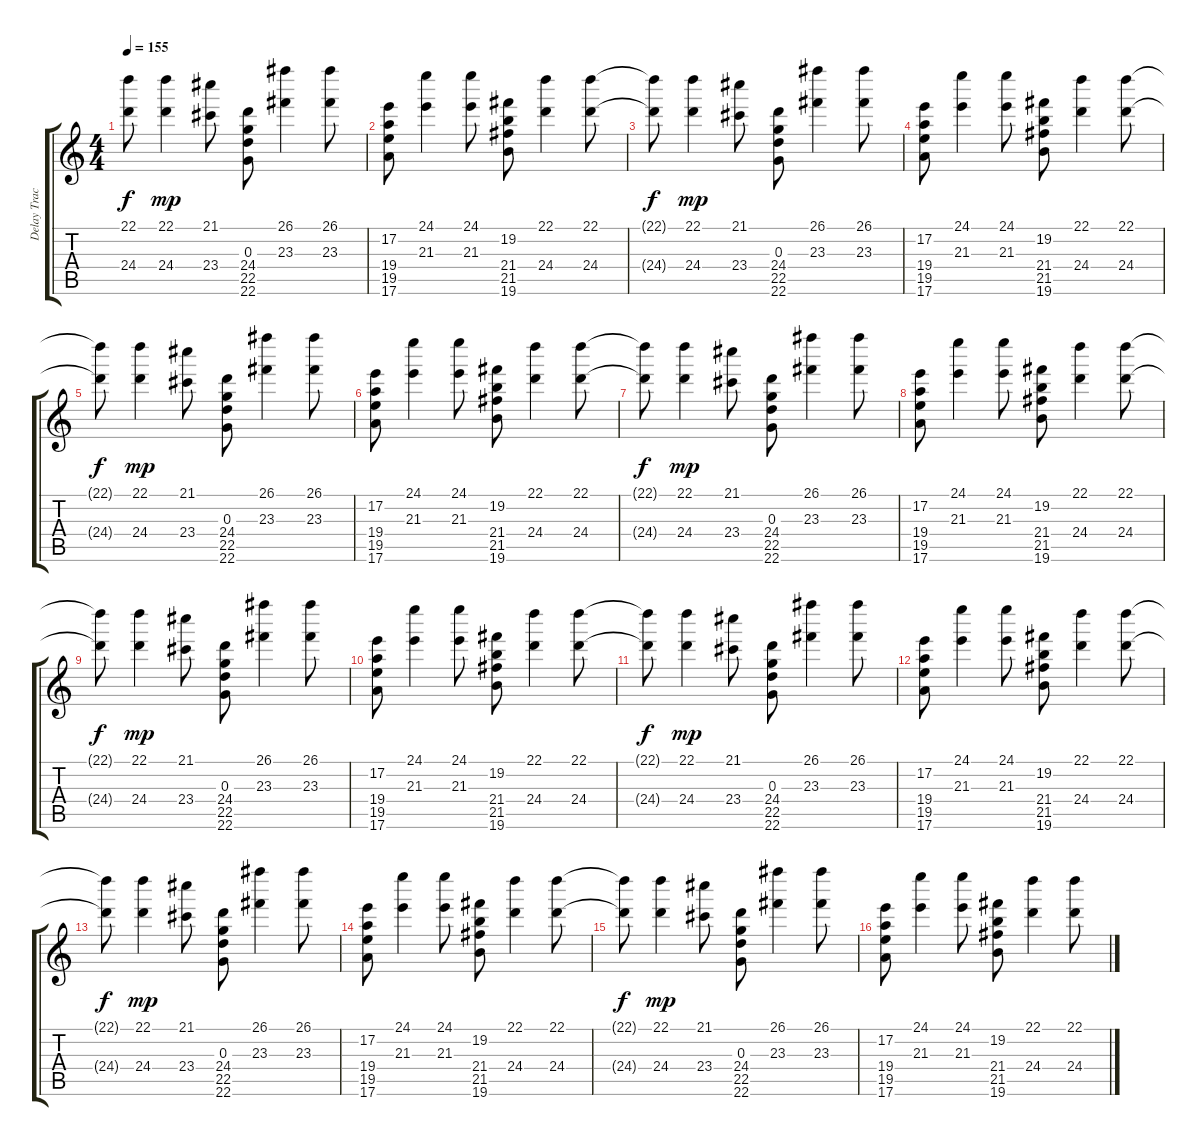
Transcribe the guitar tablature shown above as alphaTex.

\track ("Delay Track (ignore)" "Delay Trac") {instrument electricguitarjazz}
\staff {score tabs}
\tuning (E4 B3 G3 D3 A2 E2) {hide}
\ts (4 4)
\tempo 155
\clef g2
\ks c
(22.1{t} 24.4{t}).8{dy f} (22.1 24.4).4{dy mp} (21.1 23.4).8 (0.3 24.4 22.5 22.6).8 (26.1 23.3).4 (26.1 23.3).8 |
(17.2 19.4 19.5 17.6).8 (24.1 21.3).4 (24.1 21.3).8 (19.2 21.4 21.5 19.6).8 (22.1 24.4).4 (22.1 24.4).8 |
(22.1{t} 24.4{t}).8{dy f} (22.1 24.4).4{dy mp} (21.1 23.4).8 (0.3 24.4 22.5 22.6).8 (26.1 23.3).4 (26.1 23.3).8 |
(17.2 19.4 19.5 17.6).8 (24.1 21.3).4 (24.1 21.3).8 (19.2 21.4 21.5 19.6).8 (22.1 24.4).4 (22.1 24.4).8 |
(22.1{t} 24.4{t}).8{dy f} (22.1 24.4).4{dy mp} (21.1 23.4).8 (0.3 24.4 22.5 22.6).8 (26.1 23.3).4 (26.1 23.3).8 |
(17.2 19.4 19.5 17.6).8 (24.1 21.3).4 (24.1 21.3).8 (19.2 21.4 21.5 19.6).8 (22.1 24.4).4 (22.1 24.4).8 |
(22.1{t} 24.4{t}).8{dy f} (22.1 24.4).4{dy mp} (21.1 23.4).8 (0.3 24.4 22.5 22.6).8 (26.1 23.3).4 (26.1 23.3).8 |
(17.2 19.4 19.5 17.6).8 (24.1 21.3).4 (24.1 21.3).8 (19.2 21.4 21.5 19.6).8 (22.1 24.4).4 (22.1 24.4).8 |
(22.1{t} 24.4{t}).8{dy f} (22.1 24.4).4{dy mp} (21.1 23.4).8 (0.3 24.4 22.5 22.6).8 (26.1 23.3).4 (26.1 23.3).8 |
(17.2 19.4 19.5 17.6).8 (24.1 21.3).4 (24.1 21.3).8 (19.2 21.4 21.5 19.6).8 (22.1 24.4).4 (22.1 24.4).8 |
(22.1{t} 24.4{t}).8{dy f} (22.1 24.4).4{dy mp} (21.1 23.4).8 (0.3 24.4 22.5 22.6).8 (26.1 23.3).4 (26.1 23.3).8 |
(17.2 19.4 19.5 17.6).8 (24.1 21.3).4 (24.1 21.3).8 (19.2 21.4 21.5 19.6).8 (22.1 24.4).4 (22.1 24.4).8 |
(22.1{t} 24.4{t}).8{dy f} (22.1 24.4).4{dy mp} (21.1 23.4).8 (0.3 24.4 22.5 22.6).8 (26.1 23.3).4 (26.1 23.3).8 |
(17.2 19.4 19.5 17.6).8 (24.1 21.3).4 (24.1 21.3).8 (19.2 21.4 21.5 19.6).8 (22.1 24.4).4 (22.1 24.4).8 |
(22.1{t} 24.4{t}).8{dy f} (22.1 24.4).4{dy mp} (21.1 23.4).8 (0.3 24.4 22.5 22.6).8 (26.1 23.3).4 (26.1 23.3).8 |
(17.2 19.4 19.5 17.6).8 (24.1 21.3).4 (24.1 21.3).8 (19.2 21.4 21.5 19.6).8 (22.1 24.4).4 (22.1 24.4).8
